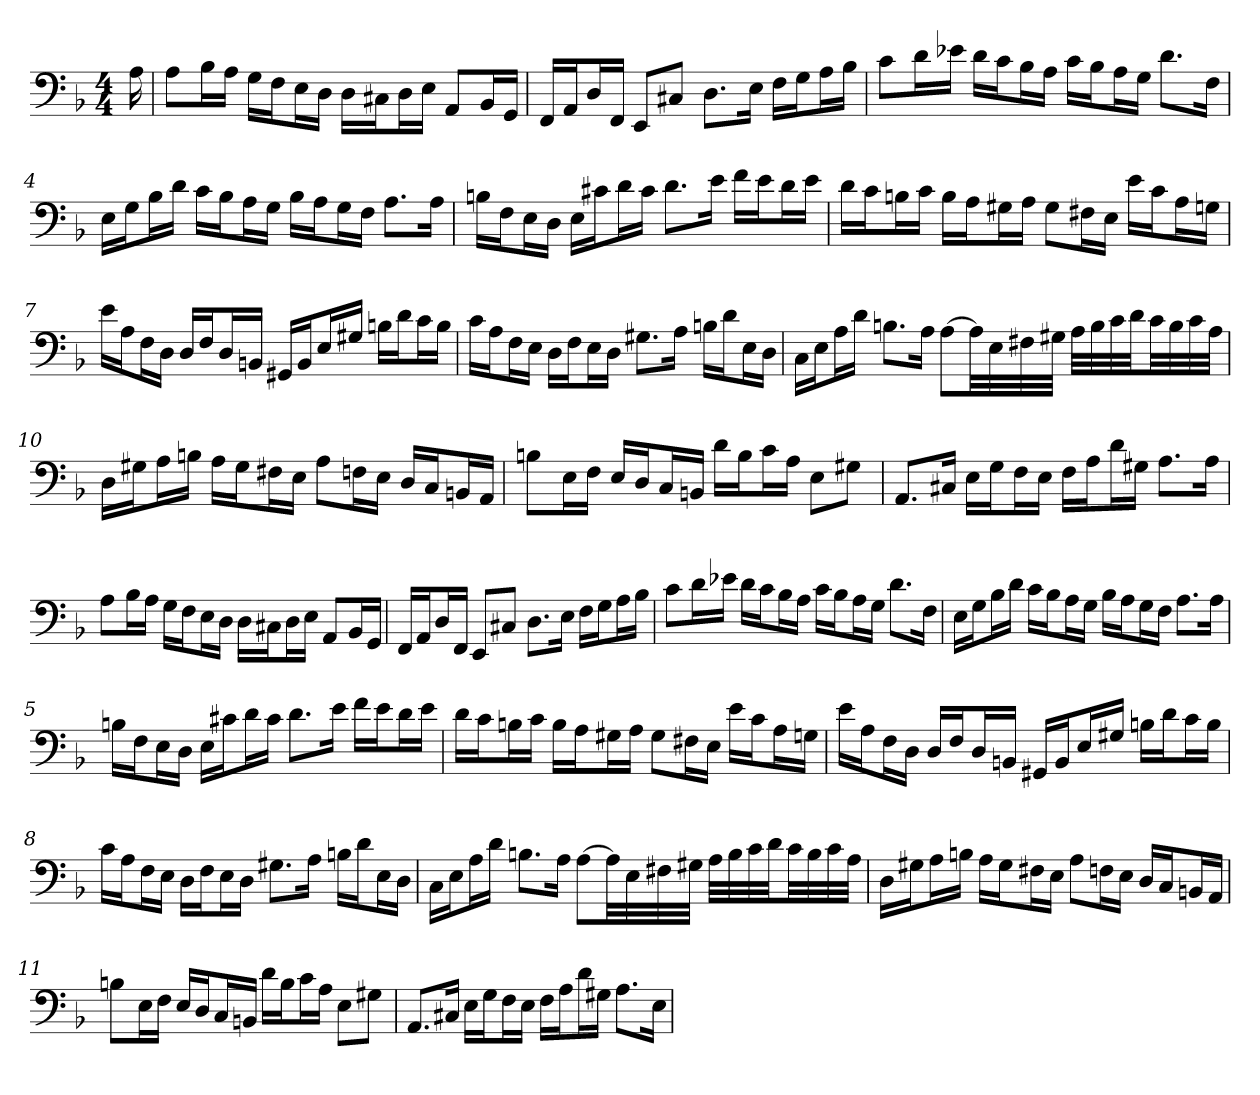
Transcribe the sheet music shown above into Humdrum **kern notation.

**kern
*part1
*staff1
*clefF4
*k[b-]
*d:
*M4/4
=
16A
=1
8A\L
16B-\L
16A\JJ
16G\LL
16F\J
16E\L
16D\JJ
16D\LL
16C#X\J
16D\L
16E\JJ
8AA/L
16BB-/L
16GG/JJ
=2
16FF/LL
16AA/J
16D/L
16FF/JJ
8EE/L
8C#X/J
8.D\L
16E\Jk
16F\LL
16G\J
16A\L
16B-\JJ
=3
8c\L
16d\L
16e-X\JJ
16d\LL
16c\J
16B-\L
16A\JJ
16c\LL
16B-\J
16A\L
16G\JJ
8.d\L
16F\Jk
=4
16E\LL
16G\J
16B-\L
16d\JJ
16c\LL
16B-\J
16A\L
16G\JJ
16B-\LL
16A\J
16G\L
16F\JJ
8.A\L
16A\Jk
=5
16Bn\LL
16F\J
16E\L
16D\JJ
16E\LL
16c#X\J
16d\L
16c#\JJ
8.d\L
16e\Jk
16f\LL
16e\J
16d\L
16e\JJ
=6
16d\LL
16c\J
16Bn\L
16c\JJ
16B\LL
16A\J
16G#X\L
16A\JJ
8G#\L
16F#X\L
16E\JJ
16e\LL
16c\J
16A\L
16Gn\JJ
=7
16e\LL
16A\J
16F\L
16D\JJ
16D/LL
16F/J
16D/L
16BBn/JJ
16GG#X/LL
16BB/J
16E/L
16G#X/JJ
16Bn\LL
16d\J
16c\L
16B\JJ
=8
16c\LL
16A\J
16F\L
16E\JJ
16D\LL
16F\J
16E\L
16D\JJ
8.G#X\L
16A\Jk
16Bn\LL
16d\J
16E\L
16D\JJ
=9
16C\LL
16E\J
16A\L
16d\JJ
8.Bn\L
16A\Jk
[8A\L
32A\LL]
32E\
32F#X\
32G#X\JJJ
32A\LLL
32B\
32c\
32d\JJ
32c\LL
32B\
32c\
32A\JJJ
=10
16D\LL
16G#X\J
16A\L
16Bn\JJ
16A\LL
16G#\J
16F#X\L
16E\JJ
8A\L
16Fn\L
16E\JJ
16D/LL
16C/J
16BBn/L
16AA/JJ
=11
8Bn\L
16E\L
16F\JJ
16E/LL
16D/J
16C/L
16BBn/JJ
16d\LL
16B\J
16c\L
16A\JJ
8E\L
8G#X\J
=12
8.AA/L
16C#X/Jk
16E\LL
16G\J
16F\L
16E\JJ
16F\LL
16A\J
16d\L
16G#X\JJ
8.A\L
16A\Jk
=1
8A\L
16B-\L
16A\JJ
16G\LL
16F\J
16E\L
16D\JJ
16D\LL
16C#X\J
16D\L
16E\JJ
8AA/L
16BB-/L
16GG/JJ
=2
16FF/LL
16AA/J
16D/L
16FF/JJ
8EE/L
8C#X/J
8.D\L
16E\Jk
16F\LL
16G\J
16A\L
16B-\JJ
=3
8c\L
16d\L
16e-X\JJ
16d\LL
16c\J
16B-\L
16A\JJ
16c\LL
16B-\J
16A\L
16G\JJ
8.d\L
16F\Jk
=4
16E\LL
16G\J
16B-\L
16d\JJ
16c\LL
16B-\J
16A\L
16G\JJ
16B-\LL
16A\J
16G\L
16F\JJ
8.A\L
16A\Jk
=5
16Bn\LL
16F\J
16E\L
16D\JJ
16E\LL
16c#X\J
16d\L
16c#\JJ
8.d\L
16e\Jk
16f\LL
16e\J
16d\L
16e\JJ
=6
16d\LL
16c\J
16Bn\L
16c\JJ
16B\LL
16A\J
16G#X\L
16A\JJ
8G#\L
16F#X\L
16E\JJ
16e\LL
16c\J
16A\L
16Gn\JJ
=7
16e\LL
16A\J
16F\L
16D\JJ
16D/LL
16F/J
16D/L
16BBn/JJ
16GG#X/LL
16BB/J
16E/L
16G#X/JJ
16Bn\LL
16d\J
16c\L
16B\JJ
=8
16c\LL
16A\J
16F\L
16E\JJ
16D\LL
16F\J
16E\L
16D\JJ
8.G#X\L
16A\Jk
16Bn\LL
16d\J
16E\L
16D\JJ
=9
16C\LL
16E\J
16A\L
16d\JJ
8.Bn\L
16A\Jk
[8A\L
32A\LL]
32E\
32F#X\
32G#X\JJJ
32A\LLL
32B\
32c\
32d\JJ
32c\LL
32B\
32c\
32A\JJJ
=10
16D\LL
16G#X\J
16A\L
16Bn\JJ
16A\LL
16G#\J
16F#X\L
16E\JJ
8A\L
16Fn\L
16E\JJ
16D/LL
16C/J
16BBn/L
16AA/JJ
=11
8Bn\L
16E\L
16F\JJ
16E/LL
16D/J
16C/L
16BBn/JJ
16d\LL
16B\J
16c\L
16A\JJ
8E\L
8G#X\J
=12
8.AA/L
16C#X/Jk
16E\LL
16G\J
16F\L
16E\JJ
16F\LL
16A\J
16d\L
16G#X\JJ
8.A\L
16E\Jk
=
*-
